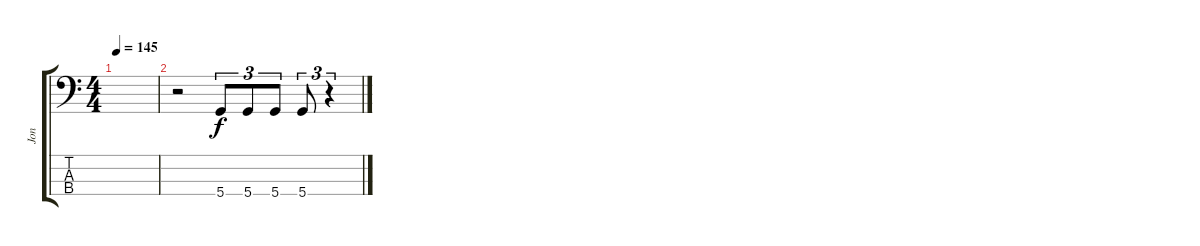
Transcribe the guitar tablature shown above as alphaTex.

\track ("Jon" "Jon") {instrument electricbassfinger}
\staff {score tabs}
\tuning (G2 D2 A1 D1) {hide}
\ts (4 4)
\tempo 145
\clef f4
\ks c
|
r.2 5.4.8{tu (3 2)} 5.4.8{tu (3 2)} 5.4.8{tu (3 2)} 5.4.8{tu (3 2)} r.4{tu (3 2)}
